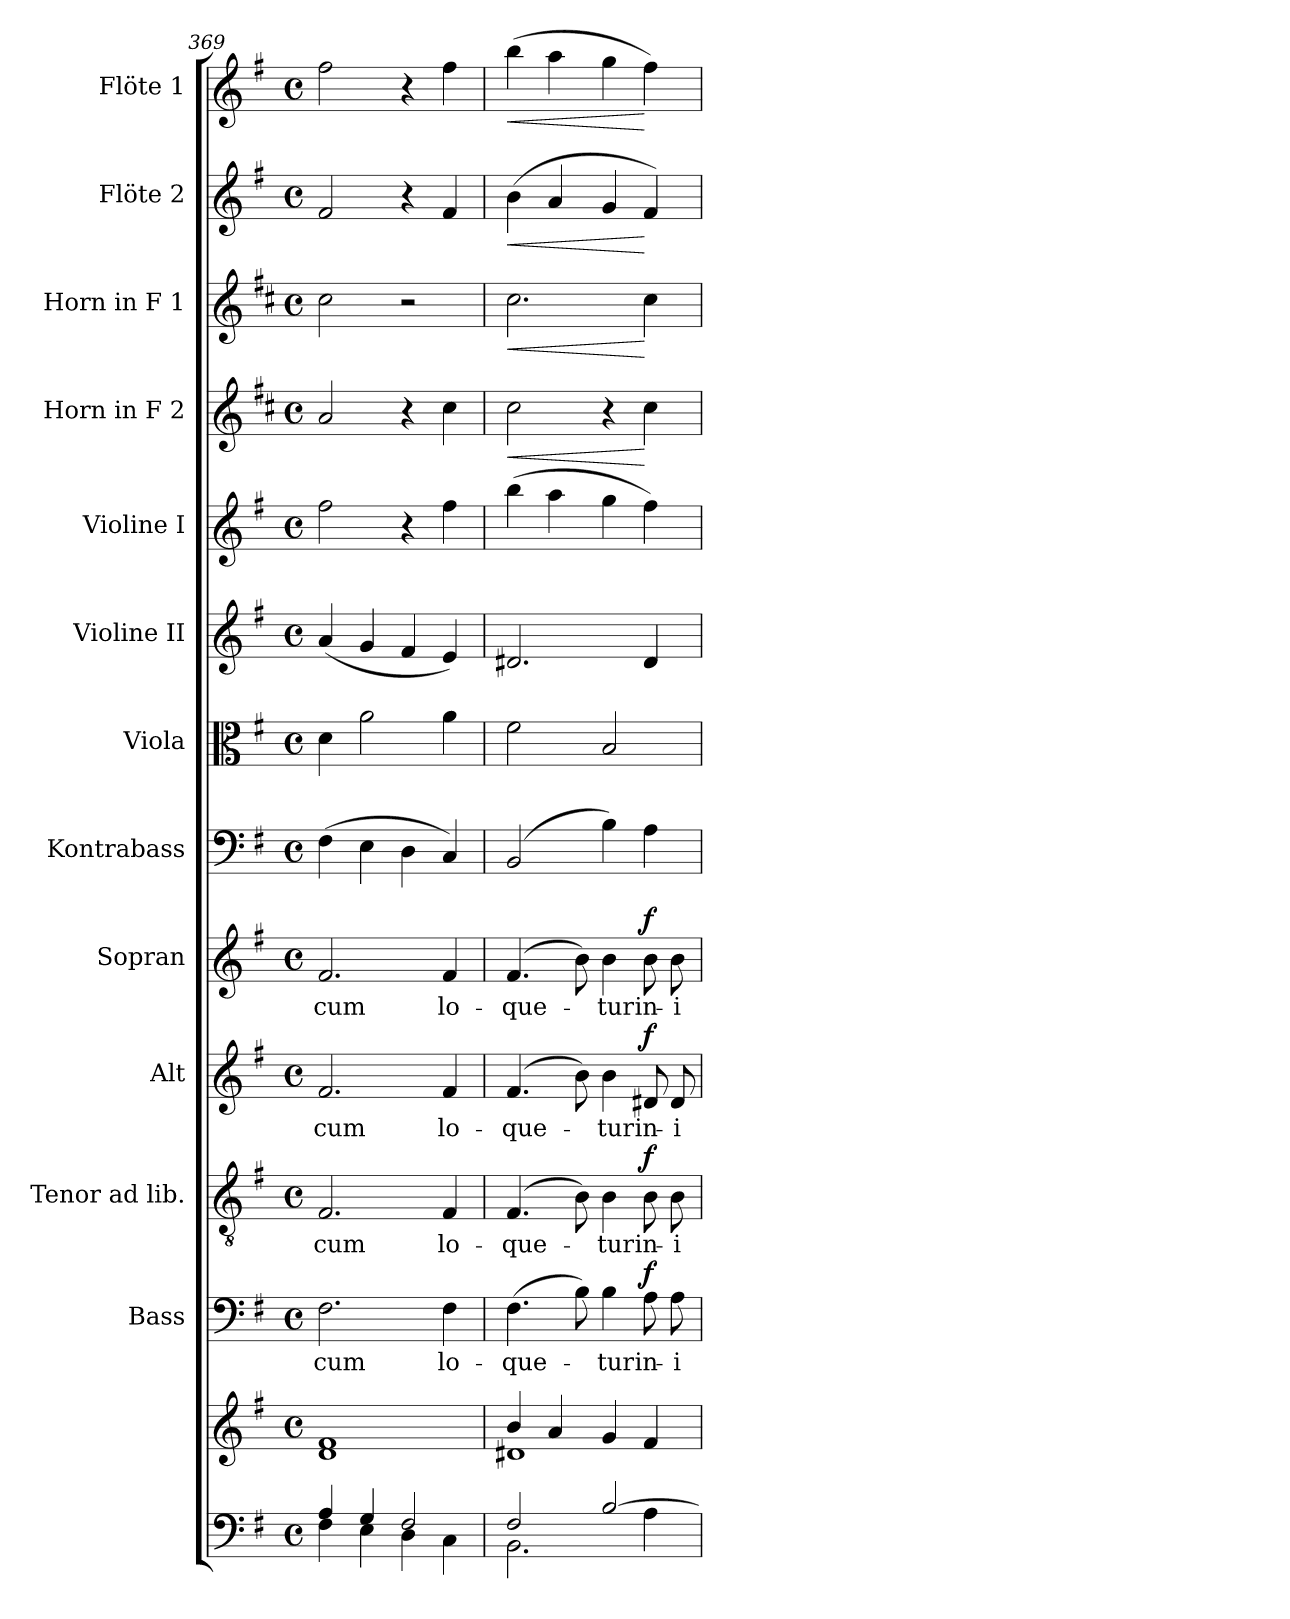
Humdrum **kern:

**kern	**kern	**kern	**text	**dynam	**kern	**text	**dynam	**kern	**text	**dynam	**kern	**text	**dynam	**kern	**kern	**kern	**kern	**kern	**dynam	**kern	**dynam	**kern	**dynam	**kern	**dynam
*part13	*part13	*part12	*part12	*part12	*part11	*part11	*part11	*part10	*part10	*part10	*part9	*part9	*part9	*part8	*part7	*part6	*part5	*part4	*part4	*part3	*part3	*part2	*part2	*part1	*part1
*staff14	*staff13	*staff12	*staff12	*staff12	*staff11	*staff11	*staff11	*staff10	*staff10	*staff10	*staff9	*staff9	*staff9	*staff8	*staff7	*staff6	*staff5	*staff4	*staff4	*staff3	*staff3	*staff2	*staff2	*staff1	*staff1
*	*	*I"Bass	*	*	*I"Tenor ad lib.	*	*	*I"Alt	*	*	*I"Sopran	*	*	*I"Kontrabass	*I"Viola	*I"Violine II	*I"Violine I	*I"Horn in F 2	*	*I"Horn in F 1	*	*I"Flöte 2	*	*I"Flöte 1	*
*	*	*I'B.	*	*	*I'T.	*	*	*I'A.	*	*	*I'S.	*	*	*I'Kb.	*I'Vla.	*I'Vl. II	*I'Vl. I	*	*	*	*	*I'Fl. 2	*	*I'Fl. 1	*
*clefF4	*clefG2	*clefF4	*	*	*clefGv2	*	*	*clefG2	*	*	*clefG2	*	*	*clefF4	*clefC3	*clefG2	*clefG2	*clefG2	*	*clefG2	*	*clefG2	*	*clefG2	*
*	*	*	*	*	*	*	*	*	*	*	*	*	*	*ITrd7c12	*	*	*	*ITrd4c7	*	*ITrd4c7	*	*	*	*	*
*k[f#]	*k[f#]	*k[f#]	*	*	*k[f#]	*	*	*k[f#]	*	*	*k[f#]	*	*	*k[f#]	*k[f#]	*k[f#]	*k[f#]	*k[f#]	*	*k[f#]	*	*k[f#]	*	*k[f#]	*
*G:	*G:	*G:	*	*	*G:	*	*	*G:	*	*	*G:	*	*	*G:	*G:	*G:	*G:	*G:	*	*G:	*	*G:	*	*G:	*
*M4/4	*M4/4	*M4/4	*	*	*M4/4	*	*	*M4/4	*	*	*M4/4	*	*	*M4/4	*M4/4	*M4/4	*M4/4	*M4/4	*	*M4/4	*	*M4/4	*	*M4/4	*
*met(c)	*met(c)	*met(c)	*	*	*met(c)	*	*	*met(c)	*	*	*met(c)	*	*	*met(c)	*met(c)	*met(c)	*met(c)	*met(c)	*	*met(c)	*	*met(c)	*	*met(c)	*
=369	=369	=369	=369	=369	=369	=369	=369	=369	=369	=369	=369	=369	=369	=369	=369	=369	=369	=369	=369	=369	=369	=369	=369	=369	=369
*^	*^	*	*	*	*	*	*	*	*	*	*	*	*	*	*	*	*	*	*	*	*	*	*	*	*
!	!	!	!	!	!LO:LY:b	!	!	!LO:LY:b	!	!	!LO:LY:b	!	!	!LO:LY:b	!	!	!	!	!	!	!	!	!	!	!	!	!
4A/	4F#\	1f#	1d	2.F#\	cum	.	2.F#/	cum	.	2.f#/	cum	.	2.f#/	cum	.	(>4FF#\	4d\	(<4a/	2ff#\	2d/	.	2f#\	.	2f#/	.	2ff#\	.
4G/	4E\	.	.	.	.	.	.	.	.	.	.	.	.	.	.	4EE\	2a\	4g/	.	.	.	.	.	.	.	.	.
2F#/	4D\	.	.	.	.	.	.	.	.	.	.	.	.	.	.	4DD\	.	4f#/	4r	4r	.	2r	.	4r	.	4r	.
!	!	!	!	!	!LO:LY:b	!	!	!LO:LY:b	!	!	!LO:LY:b	!	!	!LO:LY:b	!	!	!	!	!	!	!	!	!	!	!	!	!
.	4C\	.	.	4F#\	lo-	.	4F#/	lo-	.	4f#/	lo-	.	4f#/	lo-	.	4CC/)	4a\	4e/)	4ff#\	4f#\	.	.	.	4f#/	.	4ff#\	.
=370	=370	=370	=370	=370	=370	=370	=370	=370	=370	=370	=370	=370	=370	=370	=370	=370	=370	=370	=370	=370	=370	=370	=370	=370	=370	=370	=370
!	!	!	!	!	!LO:LY:b	!	!	!LO:LY:b	!	!	!LO:LY:b	!	!	!LO:LY:b	!	!	!	!	!	!	!LO:HP:b	!	!LO:HP:b	!	!LO:HP:b	!	!LO:HP:b
2F#/	2.BB\	4b/	1d#X	(>4.F#\	-que-	.	(4.F#/	-que-	.	(4.f#/	-que-	.	(4.f#/	-que-	.	(2BBB/	2f#\	2.d#X/	(>4bb\	2f#\	<	2.f#\	<	(>4b\	<	(>4bb\	<
.	.	4a/	.	.	.	.	.	.	.	.	.	.	.	.	.	.	.	.	4aa\	.	.	.	.	4a/	.	4aa\	.
.	.	.	.	8B\)	.	.	8B\)	.	.	8b\)	.	.	8b\)	.	.	.	.	.	.	.	.	.	.	.	.	.	.
!	!	!	!	!	!LO:LY:b	!	!	!LO:LY:b	!	!	!LO:LY:b	!	!	!LO:LY:b	!	!	!	!	!	!	!	!	!	!	!	!	!
[>2B/	.	4g/	.	4B\	-tur	.	4B\	-tur	.	4b\	-tur	.	4b\	-tur	.	4BB\)	2B/	.	4gg\	4r	.	.	.	4g/	.	4gg\	.
!	!	!	!	!	!LO:LY:b	!LO:DY:a	!	!LO:LY:b	!LO:DY:a	!	!LO:LY:b	!LO:DY:a	!	!LO:LY:b	!LO:DY:a	!	!	!	!	!	!	!	!	!	!	!	!
.	4A\	4f#/	.	8A\	in-	f	8B\	in-	f	8d#X/	in-	f	8b\	in-	f	4AA\	.	4d#/	4ff#\)	4f#\	[	4f#\	[	4f#/)	[	4ff#\)	[
!	!	!	!	!	!LO:LY:b	!	!	!LO:LY:b	!	!	!LO:LY:b	!	!	!LO:LY:b	!	!	!	!	!	!	!	!	!	!	!	!	!
.	.	.	.	8A\	-i-	.	8B\	-i-	.	8d#/	-i-	.	8b\	-i-	.	.	.	.	.	.	.	.	.	.	.	.	.
*v	*v	*	*	*	*	*	*	*	*	*	*	*	*	*	*	*	*	*	*	*	*	*	*	*	*	*	*
*	*v	*v	*	*	*	*	*	*	*	*	*	*	*	*	*	*	*	*	*	*	*	*	*	*	*	*
=	=	=	=	=	=	=	=	=	=	=	=	=	=	=	=	=	=	=	=	=	=	=	=	=	=
*-	*-	*-	*-	*-	*-	*-	*-	*-	*-	*-	*-	*-	*-	*-	*-	*-	*-	*-	*-	*-	*-	*-	*-	*-	*-
